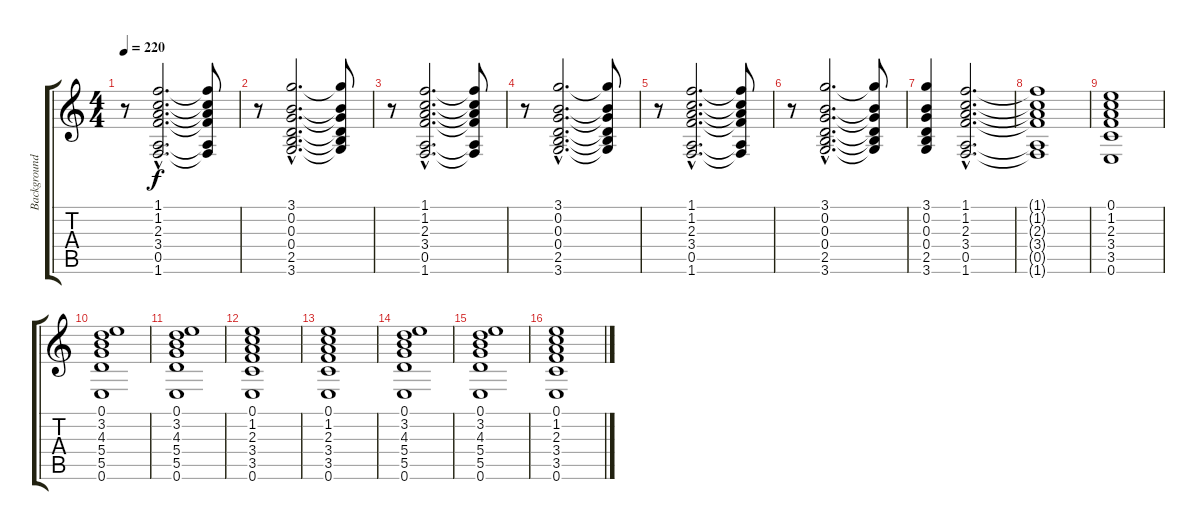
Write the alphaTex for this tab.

\track ("Background guitar" "Background") {instrument electricguitarclean}
\staff {score tabs}
\tuning (E4 B3 G3 D3 A2 E2) {hide}
\ts (4 4)
\tempo 220
\clef g2
\ks c
r.8{dy f} (1.1{hac} 1.2{hac} 2.3{hac} 3.4{hac} 0.5{hac} 1.6{hac}).2{d} (1.1{t} 1.2{t} 2.3{t} 3.4{t} 0.5{t} 1.6{t}).8 |
r.8 (3.1{hac} 0.2{hac} 0.3{hac} 0.4{hac} 2.5{hac} 3.6{hac}).2{d} (3.1{t} 0.2{t} 0.3{t} 0.4{t} 2.5{t} 3.6{t}).8 |
r.8 (1.1{hac} 1.2{hac} 2.3{hac} 3.4{hac} 0.5{hac} 1.6{hac}).2{d} (1.1{t} 1.2{t} 2.3{t} 3.4{t} 0.5{t} 1.6{t}).8 |
r.8 (3.1{hac} 0.2{hac} 0.3{hac} 0.4{hac} 2.5{hac} 3.6{hac}).2{d} (3.1{t} 0.2{t} 0.3{t} 0.4{t} 2.5{t} 3.6{t}).8 |
r.8 (1.1{hac} 1.2{hac} 2.3{hac} 3.4{hac} 0.5{hac} 1.6{hac}).2{d} (1.1{t} 1.2{t} 2.3{t} 3.4{t} 0.5{t} 1.6{t}).8 |
r.8 (3.1{hac} 0.2{hac} 0.3{hac} 0.4{hac} 2.5{hac} 3.6{hac}).2{d} (3.1{t} 0.2{t} 0.3{t} 0.4{t} 2.5{t} 3.6{t}).8 |
(3.1 0.2 0.3 0.4 2.5 3.6).4 (1.1{hac} 1.2{hac} 2.3{hac} 3.4{hac} 0.5{hac} 1.6{hac}).2{d} |
(1.1{t} 1.2{t} 2.3{t} 3.4{t} 0.5{t} 1.6{t}).1 |
(0.1 1.2 2.3 3.4 3.5 0.6).1 |
(0.1 3.2 4.3 5.4 5.5 0.6).1 |
(0.1 3.2 4.3 5.4 5.5 0.6).1 |
(0.1 1.2 2.3 3.4 3.5 0.6).1 |
(0.1 1.2 2.3 3.4 3.5 0.6).1 |
(0.1 3.2 4.3 5.4 5.5 0.6).1 |
(0.1 3.2 4.3 5.4 5.5 0.6).1 |
(0.1 1.2 2.3 3.4 3.5 0.6).1
